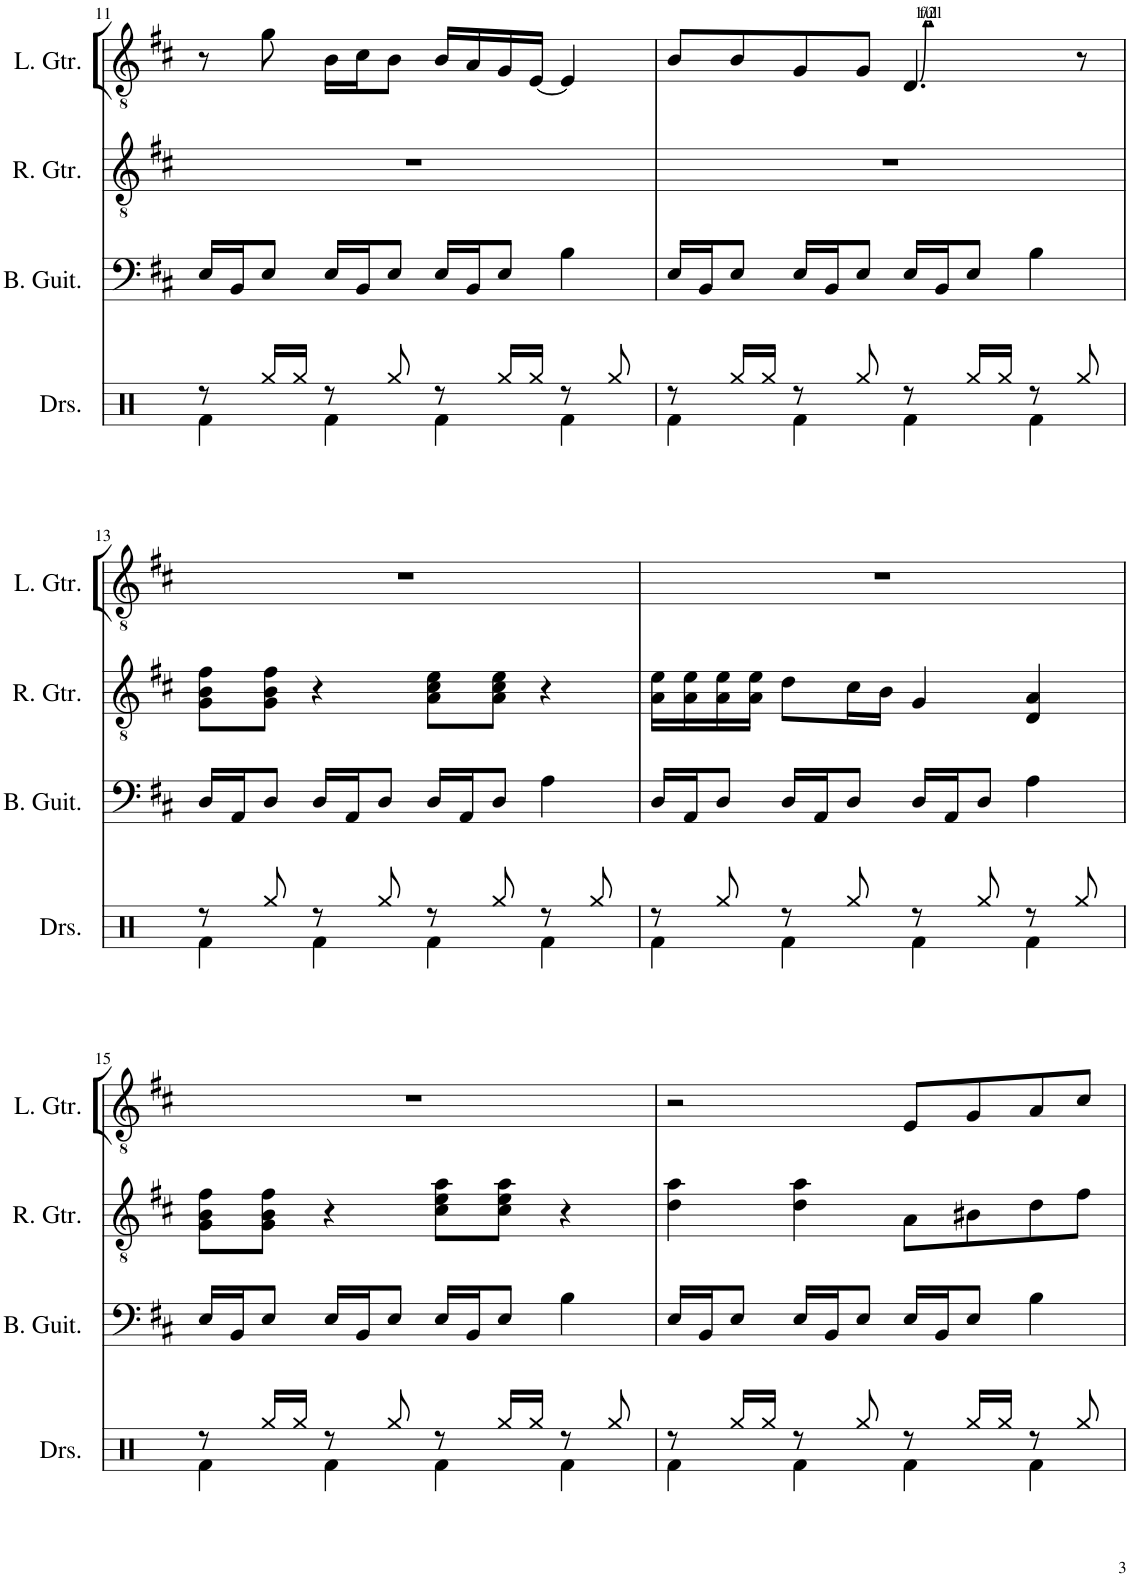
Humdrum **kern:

**kern	**kern	**kern	**kern
*part4	*part3	*part2	*part1
*staff4	*staff3	*staff2	*staff1
*I"Drumset	*I"Bass Guitar	*I"Rhythm Guitar	*I"Lead Guitar
*I'Drs.	*I'B. Guit.	*I'R. Gtr.	*I'L. Gtr.
!!LO:PB:g=z
*clefX	*clefF4	*clefGv2	*clefGv2
*	*Trd7c12	*	*
*k[]	*k[f#c#]	*k[f#c#]	*k[f#c#]
*M4/4	*M4/4	*M4/4	*M4/4
=11	=11	=11	=11
*^	*	*	*
8r	4Rf\	16E/LL	1r	8r
.	.	16BB/J	.	.
16Rgg/LL	.	8E/J	.	8g\
16Rgg/JJ	.	.	.	.
8r	4Rf\	16E/LL	.	16B\LL
.	.	16BB/J	.	16c#\J
8Rgg/	.	8E/J	.	8B\J
8r	4Rf\	16E/LL	.	16B/LL
.	.	16BB/J	.	16A/
16Rgg/LL	.	8E/J	.	16G/
16Rgg/JJ	.	.	.	[16E/JJ
8r	4Rf\	4B\	.	4E/]
8Rgg/	.	.	.	.
=12	=12	=12	=12	=12
8r	4Rf\	16E/LL	1r	8B/L
.	.	16BB/J	.	.
16Rgg/LL	.	8E/J	.	8B/
16Rgg/JJ	.	.	.	.
8r	4Rf\	16E/LL	.	8G/
.	.	16BB/J	.	.
8Rgg/	.	8E/J	.	8G/J
8r	4Rf\	16E/LL	.	4.D/
.	.	16BB/J	.	.
16Rgg/LL	.	8E/J	.	.
16Rgg/JJ	.	.	.	.
8r	4Rf\	4B\	.	.
8Rgg/	.	.	.	8r
!!LO:LB:g=z
=13	=13	=13	=13	=13
8r	4Rf\	16D/LL	8G\ 8B\ 8f#\L	1r
.	.	16AA/J	.	.
8Rgg/	.	8D/J	8G\ 8B\ 8f#\J	.
8r	4Rf\	16D/LL	4r	.
.	.	16AA/J	.	.
8Rgg/	.	8D/J	.	.
8r	4Rf\	16D/LL	8A\ 8c#\ 8e\L	.
.	.	16AA/J	.	.
8Rgg/	.	8D/J	8A\ 8c#\ 8e\J	.
8r	4Rf\	4A\	4r	.
8Rgg/	.	.	.	.
=14	=14	=14	=14	=14
8r	4Rf\	16D/LL	16A\ 16e\LL	1r
.	.	16AA/J	16A\ 16e\	.
8Rgg/	.	8D/J	16A\ 16e\	.
.	.	.	16A\ 16e\JJ	.
8r	4Rf\	16D/LL	8d\L	.
.	.	16AA/J	.	.
8Rgg/	.	8D/J	16c#\L	.
.	.	.	16B\JJ	.
8r	4Rf\	16D/LL	4G/	.
.	.	16AA/J	.	.
8Rgg/	.	8D/J	.	.
8r	4Rf\	4A\	4D/ 4A/	.
8Rgg/	.	.	.	.
!!LO:LB:g=z
=15	=15	=15	=15	=15
8r	4Rf\	16E/LL	8G\ 8B\ 8f#\L	1r
.	.	16BB/J	.	.
16Rgg/LL	.	8E/J	8G\ 8B\ 8f#\J	.
16Rgg/JJ	.	.	.	.
8r	4Rf\	16E/LL	4r	.
.	.	16BB/J	.	.
8Rgg/	.	8E/J	.	.
8r	4Rf\	16E/LL	8c#\ 8e\ 8a\L	.
.	.	16BB/J	.	.
16Rgg/LL	.	8E/J	8c#\ 8e\ 8a\J	.
16Rgg/JJ	.	.	.	.
8r	4Rf\	4B\	4r	.
8Rgg/	.	.	.	.
=16	=16	=16	=16	=16
8r	4Rf\	16E/LL	4d\ 4a\	2r
.	.	16BB/J	.	.
16Rgg/LL	.	8E/J	.	.
16Rgg/JJ	.	.	.	.
8r	4Rf\	16E/LL	4d\ 4a\	.
.	.	16BB/J	.	.
8Rgg/	.	8E/J	.	.
8r	4Rf\	16E/LL	8A\L	8E/L
.	.	16BB/J	.	.
16Rgg/LL	.	8E/J	8B#X\	8G/
16Rgg/JJ	.	.	.	.
8r	4Rf\	4B\	8d\	8A/
8Rgg/	.	.	8f#\J	8c#/J
*v	*v	*	*	*
=	=	=	=
*-	*-	*-	*-
